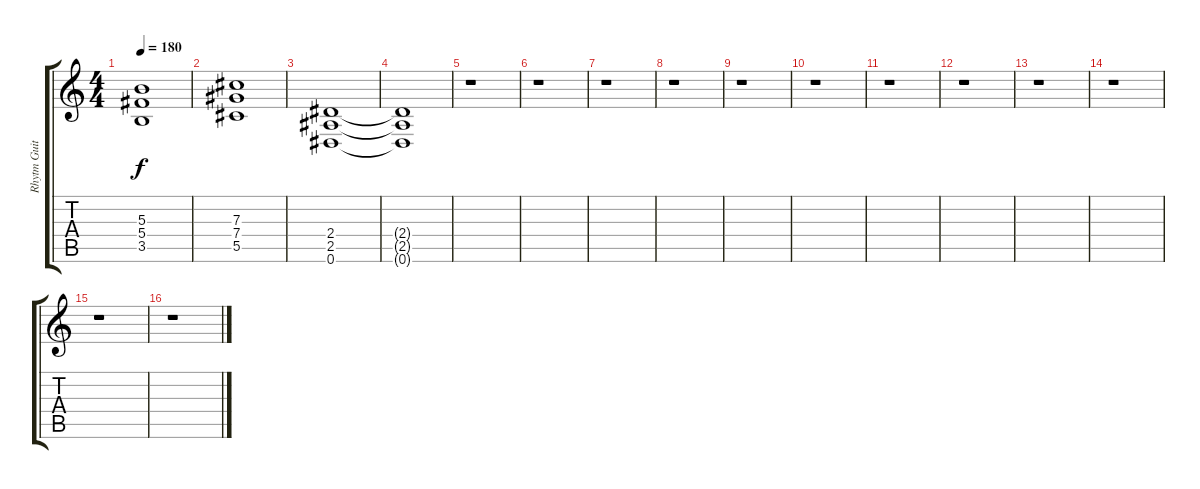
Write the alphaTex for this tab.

\track ("Rhytm Guitar" "Rhytm Guit") {instrument distortionguitar}
\staff {score tabs}
\tuning (Eb4 Bb3 Gb3 Db3 Ab2 Eb2) {hide}
\ts (4 4)
\tempo 180
\clef g2
\ks c
(5.3 5.4 3.5).1{dy f} |
(7.3 7.4 5.5).1 |
(2.4 2.5 0.6).1 |
(2.4{t} 2.5{t} 0.6{t}).1 |
r.1 |
r.1 |
r.1 |
r.1 |
r.1 |
r.1 |
r.1 |
r.1 |
r.1 |
r.1 |
r.1 |
r.1
